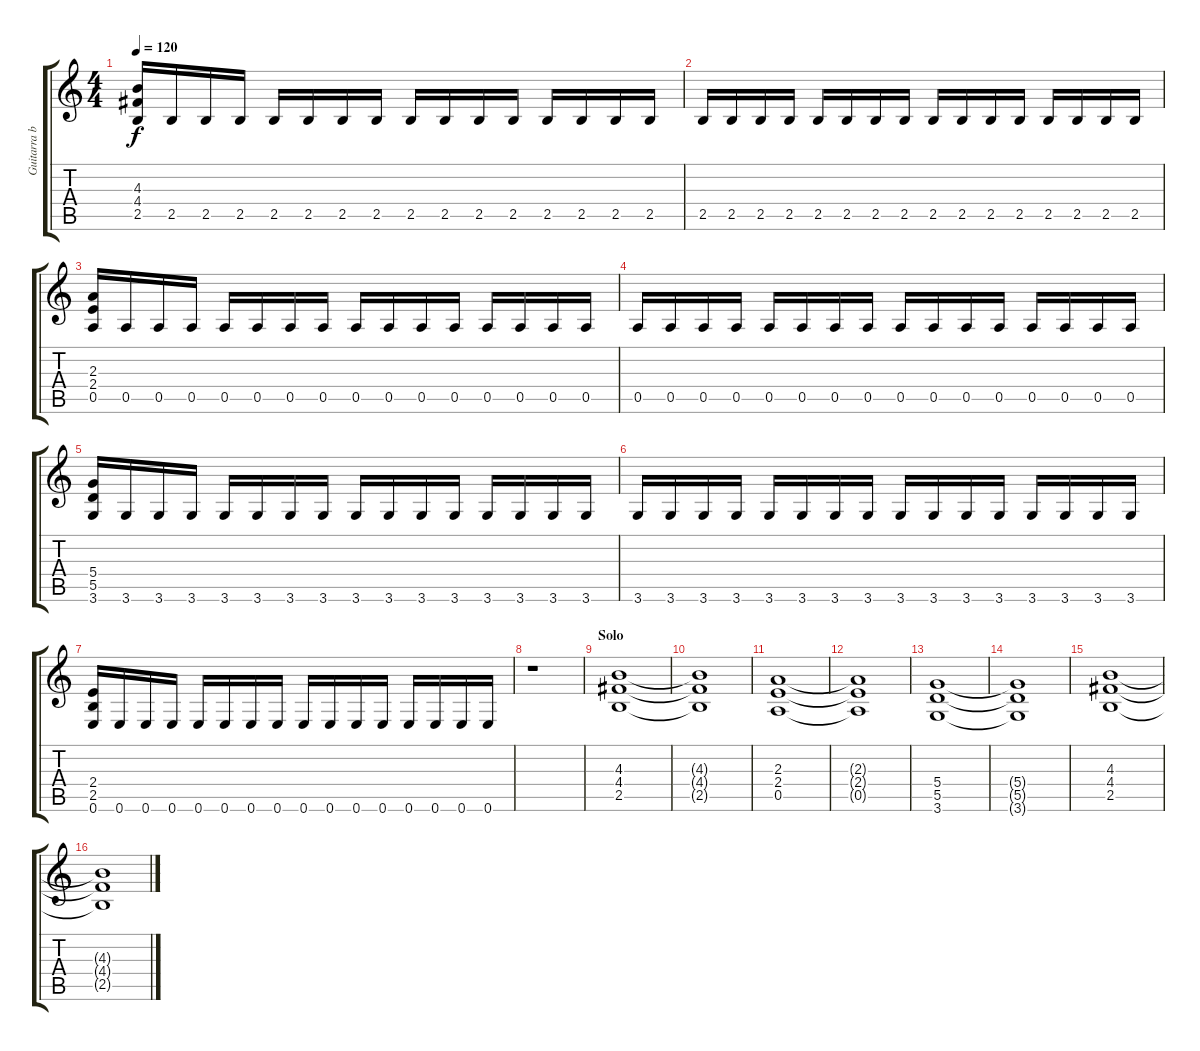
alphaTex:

\track ("Guitarra base" "Guitarra b") {instrument electricguitarclean}
\staff {score tabs}
\tuning (E4 B3 G3 D3 A2 E2) {hide}
\ts (4 4)
\tempo 120
\clef g2
\ks c
(4.3 4.4 2.5).16{dy f instrument electricguitarmuted} 2.5.16 2.5.16 2.5.16 2.5.16 2.5.16 2.5.16 2.5.16 2.5.16 2.5.16 2.5.16 2.5.16 2.5.16 2.5.16 2.5.16 2.5.16 |
2.5.16{instrument electricguitarmuted} 2.5.16 2.5.16 2.5.16 2.5.16 2.5.16 2.5.16 2.5.16 2.5.16 2.5.16 2.5.16 2.5.16 2.5.16 2.5.16 2.5.16 2.5.16 |
(2.3 2.4 0.5).16{instrument electricguitarmuted} 0.5.16 0.5.16 0.5.16 0.5.16 0.5.16 0.5.16 0.5.16 0.5.16 0.5.16 0.5.16 0.5.16 0.5.16 0.5.16 0.5.16 0.5.16 |
0.5.16{instrument electricguitarmuted} 0.5.16 0.5.16 0.5.16 0.5.16 0.5.16 0.5.16 0.5.16 0.5.16 0.5.16 0.5.16 0.5.16 0.5.16 0.5.16 0.5.16 0.5.16 |
(5.4 5.5 3.6).16{instrument electricguitarmuted} 3.6.16 3.6.16 3.6.16 3.6.16 3.6.16 3.6.16 3.6.16 3.6.16 3.6.16 3.6.16 3.6.16 3.6.16 3.6.16 3.6.16 3.6.16 |
3.6.16{instrument electricguitarmuted} 3.6.16 3.6.16 3.6.16 3.6.16 3.6.16 3.6.16 3.6.16 3.6.16 3.6.16 3.6.16 3.6.16 3.6.16 3.6.16 3.6.16 3.6.16 |
(2.4 2.5 0.6).16{instrument electricguitarmuted} 0.6.16 0.6.16 0.6.16 0.6.16 0.6.16 0.6.16 0.6.16 0.6.16 0.6.16 0.6.16 0.6.16 0.6.16 0.6.16 0.6.16 0.6.16 |
r.1 |
\section ("" "Solo")
(4.3 4.4 2.5).1{volume 8 instrument distortionguitar} |
(4.3{t} 4.4{t} 2.5{t}).1 |
(2.3 2.4 0.5).1 |
(2.3{t} 2.4{t} 0.5{t}).1 |
(5.4 5.5 3.6).1 |
(5.4{t} 5.5{t} 3.6{t}).1 |
(4.3 4.4 2.5).1 |
(4.3{t} 4.4{t} 2.5{t}).1
